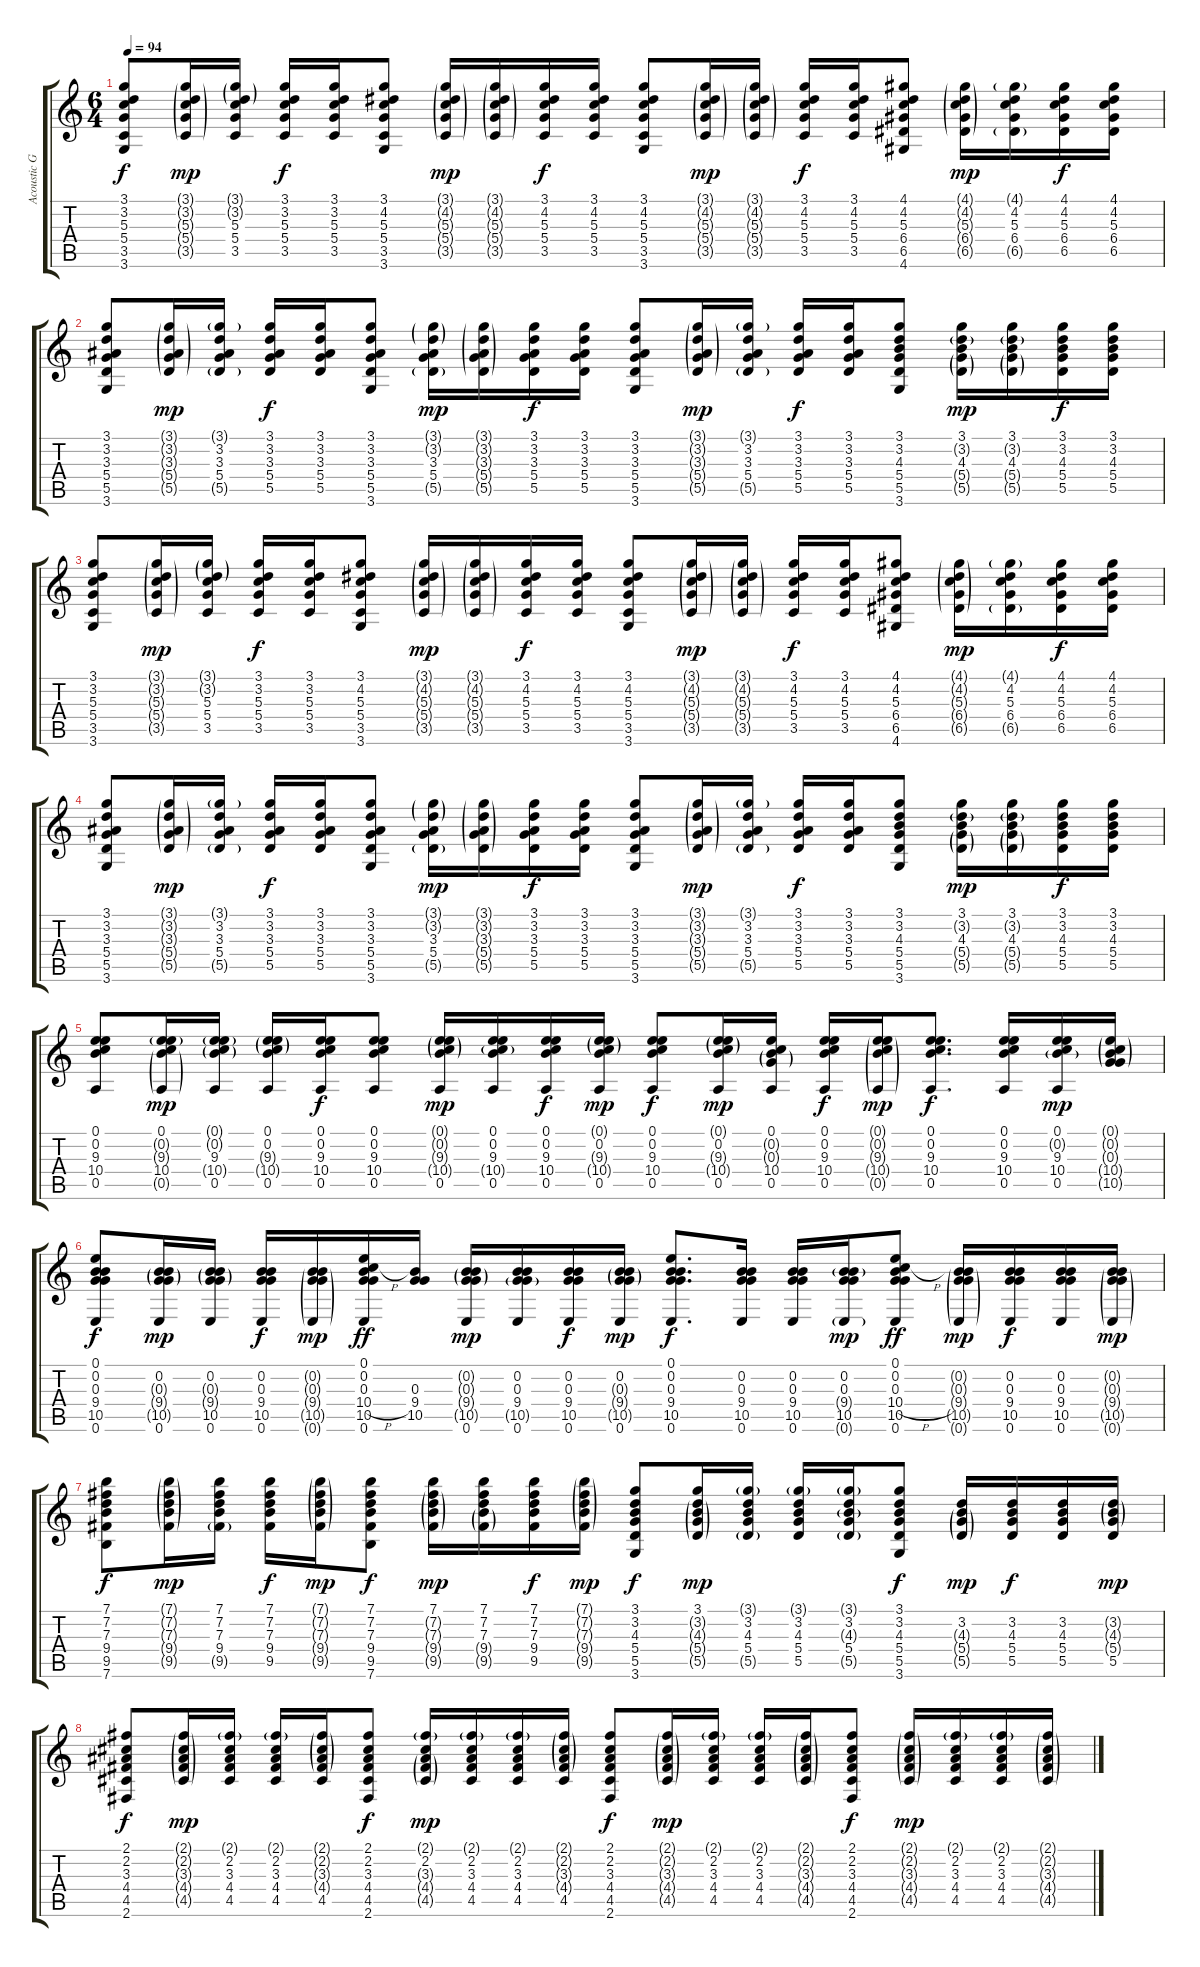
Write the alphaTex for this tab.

\track ("Acoustic Guitar" "Acoustic G") {instrument acousticguitarsteel}
\staff {score tabs}
\tuning (E4 B3 G3 D3 A2 E2) {hide}
\ts (6 4)
\tempo 94
\clef g2
\ks c
(3.1 3.2 5.3 5.4 3.5 3.6).8{dy f} (3.1{g} 3.2{g} 5.3{g} 5.4{g} 3.5{g}).16{dy mp} (3.1{g} 3.2{g} 5.3 5.4 3.5).16 (3.1 3.2 5.3 5.4 3.5).16{dy f} (3.1 3.2 5.3 5.4 3.5).16 (3.1 4.2 5.3 5.4 3.5 3.6).8 (3.1{g} 4.2{g} 5.3{g} 5.4{g} 3.5{g}).16{dy mp} (3.1{g} 4.2{g} 5.3{g} 5.4{g} 3.5{g}).16 (3.1 4.2 5.3 5.4 3.5).16{dy f} (3.1 4.2 5.3 5.4 3.5).16 (3.1 4.2 5.3 5.4 3.5 3.6).8 (3.1{g} 4.2{g} 5.3{g} 5.4{g} 3.5{g}).16{dy mp} (3.1{g} 4.2{g} 5.3{g} 5.4{g} 3.5{g}).16 (3.1 4.2 5.3 5.4 3.5).16{dy f} (3.1 4.2 5.3 5.4 3.5).16 (4.1 4.2 5.3 6.4 6.5 4.6).8 (4.1{g} 4.2{g} 5.3{g} 6.4{g} 6.5{g}).16{dy mp} (4.1{g} 4.2 5.3 6.4 6.5{g}).16 (4.1 4.2 5.3 6.4 6.5).16{dy f} (4.1 4.2 5.3 6.4 6.5).16 |
(3.1 3.2 3.3 5.4 5.5 3.6).8 (3.1{g} 3.2{g} 3.3{g} 5.4{g} 5.5{g}).16{dy mp} (3.1{g} 3.2 3.3 5.4 5.5{g}).16 (3.1 3.2 3.3 5.4 5.5).16{dy f} (3.1 3.2 3.3 5.4 5.5).16 (3.1 3.2 3.3 5.4 5.5 3.6).8 (3.1{g} 3.2{g} 3.3 5.4 5.5{g}).16{dy mp} (3.1{g} 3.2{g} 3.3{g} 5.4{g} 5.5{g}).16 (3.1 3.2 3.3 5.4 5.5).16{dy f} (3.1 3.2 3.3 5.4 5.5).16 (3.1 3.2 3.3 5.4 5.5 3.6).8 (3.1{g} 3.2{g} 3.3{g} 5.4{g} 5.5{g}).16{dy mp} (3.1{g} 3.2 3.3 5.4 5.5{g}).16 (3.1 3.2 3.3 5.4 5.5).16{dy f} (3.1 3.2 3.3 5.4 5.5).16 (3.1 3.2 4.3 5.4 5.5 3.6).8 (3.1 3.2{g} 4.3 5.4{g} 5.5{g}).16{dy mp} (3.1 3.2{g} 4.3 5.4{g} 5.5{g}).16 (3.1 3.2 4.3 5.4 5.5).16{dy f} (3.1 3.2 4.3 5.4 5.5).16 |
(3.1 3.2 5.3 5.4 3.5 3.6).8 (3.1{g} 3.2{g} 5.3{g} 5.4{g} 3.5{g}).16{dy mp} (3.1{g} 3.2{g} 5.3 5.4 3.5).16 (3.1 3.2 5.3 5.4 3.5).16{dy f} (3.1 3.2 5.3 5.4 3.5).16 (3.1 4.2 5.3 5.4 3.5 3.6).8 (3.1{g} 4.2{g} 5.3{g} 5.4{g} 3.5{g}).16{dy mp} (3.1{g} 4.2{g} 5.3{g} 5.4{g} 3.5{g}).16 (3.1 4.2 5.3 5.4 3.5).16{dy f} (3.1 4.2 5.3 5.4 3.5).16 (3.1 4.2 5.3 5.4 3.5 3.6).8 (3.1{g} 4.2{g} 5.3{g} 5.4{g} 3.5{g}).16{dy mp} (3.1{g} 4.2{g} 5.3{g} 5.4{g} 3.5{g}).16 (3.1 4.2 5.3 5.4 3.5).16{dy f} (3.1 4.2 5.3 5.4 3.5).16 (4.1 4.2 5.3 6.4 6.5 4.6).8 (4.1{g} 4.2{g} 5.3{g} 6.4{g} 6.5{g}).16{dy mp} (4.1{g} 4.2 5.3 6.4 6.5{g}).16 (4.1 4.2 5.3 6.4 6.5).16{dy f} (4.1 4.2 5.3 6.4 6.5).16 |
(3.1 3.2 3.3 5.4 5.5 3.6).8 (3.1{g} 3.2{g} 3.3{g} 5.4{g} 5.5{g}).16{dy mp} (3.1{g} 3.2 3.3 5.4 5.5{g}).16 (3.1 3.2 3.3 5.4 5.5).16{dy f} (3.1 3.2 3.3 5.4 5.5).16 (3.1 3.2 3.3 5.4 5.5 3.6).8 (3.1{g} 3.2{g} 3.3 5.4 5.5{g}).16{dy mp} (3.1{g} 3.2{g} 3.3{g} 5.4{g} 5.5{g}).16 (3.1 3.2 3.3 5.4 5.5).16{dy f} (3.1 3.2 3.3 5.4 5.5).16 (3.1 3.2 3.3 5.4 5.5 3.6).8 (3.1{g} 3.2{g} 3.3{g} 5.4{g} 5.5{g}).16{dy mp} (3.1{g} 3.2 3.3 5.4 5.5{g}).16 (3.1 3.2 3.3 5.4 5.5).16{dy f} (3.1 3.2 3.3 5.4 5.5).16 (3.1 3.2 4.3 5.4 5.5 3.6).8 (3.1 3.2{g} 4.3 5.4{g} 5.5{g}).16{dy mp} (3.1 3.2{g} 4.3 5.4{g} 5.5{g}).16 (3.1 3.2 4.3 5.4 5.5).16{dy f} (3.1 3.2 4.3 5.4 5.5).16 |
(0.1 0.2 9.3 10.4 0.5).8 (0.1 0.2{g} 9.3{g} 10.4 0.5{g}).16{dy mp} (0.1{g} 0.2{g} 9.3 10.4{g} 0.5).16 (0.1 0.2 9.3{g} 10.4{g} 0.5).16 (0.1 0.2 9.3 10.4 0.5).16{dy f} (0.1 0.2 9.3 10.4 0.5).8 (0.1{g} 0.2{g} 9.3{g} 10.4{g} 0.5).16{dy mp} (0.1 0.2 9.3 10.4{g} 0.5).16 (0.1 0.2 9.3 10.4 0.5).16{dy f} (0.1{g} 0.2 9.3{g} 10.4{g} 0.5).16{dy mp} (0.1 0.2 9.3 10.4 0.5).8{dy f} (0.1{g} 0.2 9.3{g} 10.4{g} 0.5).16{dy mp} (0.1 0.2{g} 0.3{g} 10.4 0.5).16 (0.1 0.2 9.3 10.4 0.5).16{dy f} (0.1{g} 0.2{g} 9.3{g} 10.4{g} 0.5{g}).16{dy mp} (0.1 0.2 9.3 10.4 0.5).8{d dy f} (0.1 0.2 9.3 10.4 0.5).16 (0.1 0.2{g} 9.3 10.4 0.5).16{dy mp} (0.1{g} 0.2{g} 0.3{g} 10.4{g} 10.5{g}).16 |
(0.1 0.2 0.3 9.4 10.5 0.6).8{dy f} (0.2 0.3{g} 9.4{g} 10.5{g} 0.6).16{dy mp} (0.2 0.3{g} 9.4{g} 10.5 0.6).16 (0.2 0.3 9.4 10.5 0.6).16{dy f} (0.2{g} 0.3{g} 9.4{g} 10.5{g} 0.6{g}).16{dy mp} (0.1 0.2 0.3 10.4{h} 10.5 0.6).16{dy ff} (0.3 9.4 10.5).16 (0.2{g} 0.3{g} 9.4{g} 10.5{g} 0.6).16{dy mp} (0.2 0.3 9.4 10.5{g} 0.6).16 (0.2 0.3 9.4 10.5 0.6).16{dy f} (0.2 0.3{g} 9.4{g} 10.5{g} 0.6).16{dy mp} (0.1 0.2 0.3 9.4 10.5 0.6).8{d dy f} (0.2 0.3 9.4 10.5 0.6).16 (0.2 0.3 9.4 10.5 0.6).16 (0.2 0.3 9.4{g} 10.5 0.6{g}).16{dy mp} (0.1 0.2 0.3 10.4{h} 10.5 0.6).8{dy ff} (0.2{g} 0.3{g} 9.4{g} 10.5{g} 0.6{g}).16{dy mp} (0.2 0.3 9.4 10.5 0.6).16{dy f} (0.2 0.3 9.4 10.5 0.6).16 (0.2{g} 0.3{g} 9.4{g} 10.5{g} 0.6{g}).16{dy mp} |
(7.1 7.2 7.3 9.4 9.5 7.6).8{dy f} (7.1{g} 7.2{g} 7.3{g} 9.4{g} 9.5{g}).16{dy mp} (7.1 7.2 7.3 9.4 9.5{g}).16 (7.1 7.2 7.3 9.4 9.5).16{dy f} (7.1{g} 7.2{g} 7.3{g} 9.4{g} 9.5{g}).16{dy mp} (7.1 7.2 7.3 9.4 9.5 7.6).8{dy f} (7.1 7.2{g} 7.3{g} 9.4{g} 9.5{g}).16{dy mp} (7.1 7.2 7.3 9.4{g} 9.5{g}).16 (7.1 7.2 7.3 9.4 9.5).16{dy f} (7.1{g} 7.2{g} 7.3{g} 9.4{g} 9.5{g}).16{dy mp} (3.1 3.2 4.3 5.4 5.5 3.6).8{dy f} (3.1 3.2{g} 4.3{g} 5.4{g} 5.5{g}).16{dy mp} (3.1{g} 3.2 4.3 5.4 5.5{g}).16 (3.1{g} 3.2 4.3 5.4 5.5).16 (3.1{g} 3.2 4.3{g} 5.4 5.5{g}).16 (3.1 3.2 4.3 5.4 5.5 3.6).8{dy f} (3.2 4.3{g} 5.4{g} 5.5{g}).16{dy mp} (3.2 4.3 5.4 5.5).16{dy f} (3.2 4.3 5.4 5.5).16 (3.2{g} 4.3{g} 5.4{g} 5.5).16{dy mp} |
(2.1 2.2 3.3 4.4 4.5 2.6).8{dy f} (2.1{g} 2.2{g} 3.3{g} 4.4{g} 4.5{g}).16{dy mp} (2.1{g} 2.2 3.3 4.4 4.5).16 (2.1{g} 2.2 3.3 4.4 4.5).16 (2.1{g} 2.2{g} 3.3{g} 4.4{g} 4.5).16 (2.1 2.2 3.3 4.4 4.5 2.6).8{dy f} (2.1{g} 2.2 3.3{g} 4.4{g} 4.5{g}).16{dy mp} (2.1{g} 2.2 3.3 4.4 4.5).16 (2.1{g} 2.2 3.3 4.4 4.5).16 (2.1{g} 2.2{g} 3.3{g} 4.4{g} 4.5).16 (2.1 2.2 3.3 4.4 4.5 2.6).8{dy f} (2.1{g} 2.2{g} 3.3{g} 4.4{g} 4.5{g}).16{dy mp} (2.1{g} 2.2 3.3 4.4 4.5).16 (2.1{g} 2.2 3.3 4.4 4.5).16 (2.1{g} 2.2{g} 3.3{g} 4.4{g} 4.5{g}).16 (2.1 2.2 3.3 4.4 4.5 2.6).8{dy f} (2.1{g} 2.2{g} 3.3{g} 4.4{g} 4.5{g}).16{dy mp} (2.1{g} 2.2 3.3 4.4 4.5).16 (2.1{g} 2.2 3.3 4.4 4.5).16 (2.1{g} 2.2{g} 3.3{g} 4.4{g} 4.5{g}).16
